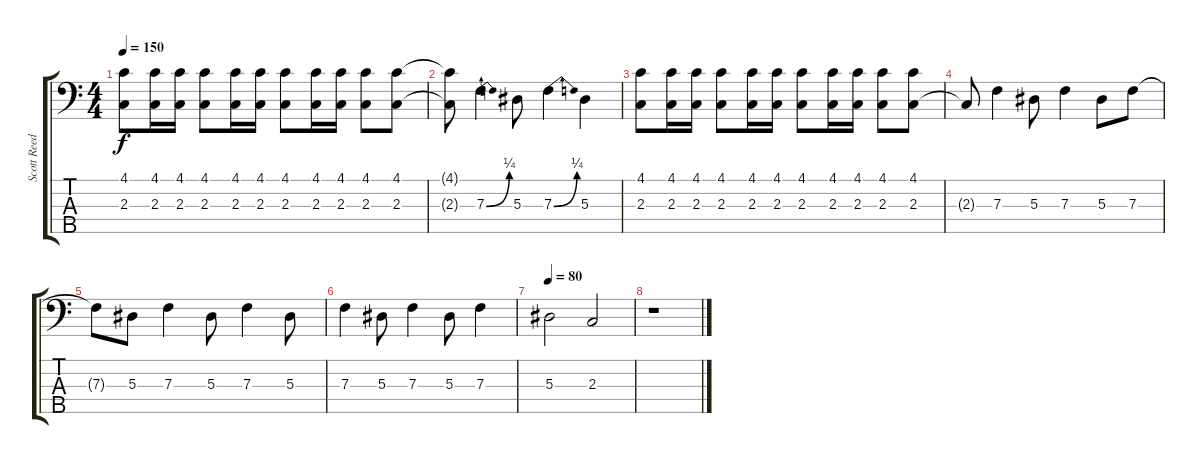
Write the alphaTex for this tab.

\track ("Scott Reeder" "Scott Reed") {instrument electricbassfinger}
\staff {score tabs}
\tuning (Ab2 Eb2 Bb1 F1 C1) {hide}
\ts (4 4)
\tempo 150
\clef f4
\ks c
(4.1 2.3).8{dy f} (4.1 2.3).16 (4.1 2.3).16 (4.1 2.3).8 (4.1 2.3).16 (4.1 2.3).16 (4.1 2.3).8 (4.1 2.3).16 (4.1 2.3).16 (4.1 2.3).8 (4.1 2.3).8 |
(4.1{t} 2.3{t}).8 7.3{be (bend 0 0 60 1)}.4 5.3.8 7.3{be (bend 0 0 60 1)}.4 5.3.4 |
(4.1 2.3).8 (4.1 2.3).16 (4.1 2.3).16 (4.1 2.3).8 (4.1 2.3).16 (4.1 2.3).16 (4.1 2.3).8 (4.1 2.3).16 (4.1 2.3).16 (4.1 2.3).8 (4.1 2.3).8 |
2.3{t}.8 7.3.4 5.3.8 7.3.4 5.3.8 7.3.8 |
7.3{t}.8 5.3.8 7.3.4 5.3.8 7.3.4 5.3.8 |
7.3.4 5.3.8 7.3.4 5.3.8 7.3.4 |
\tempo 80
5.3.2 2.3.2{volume 0} |
r.1
